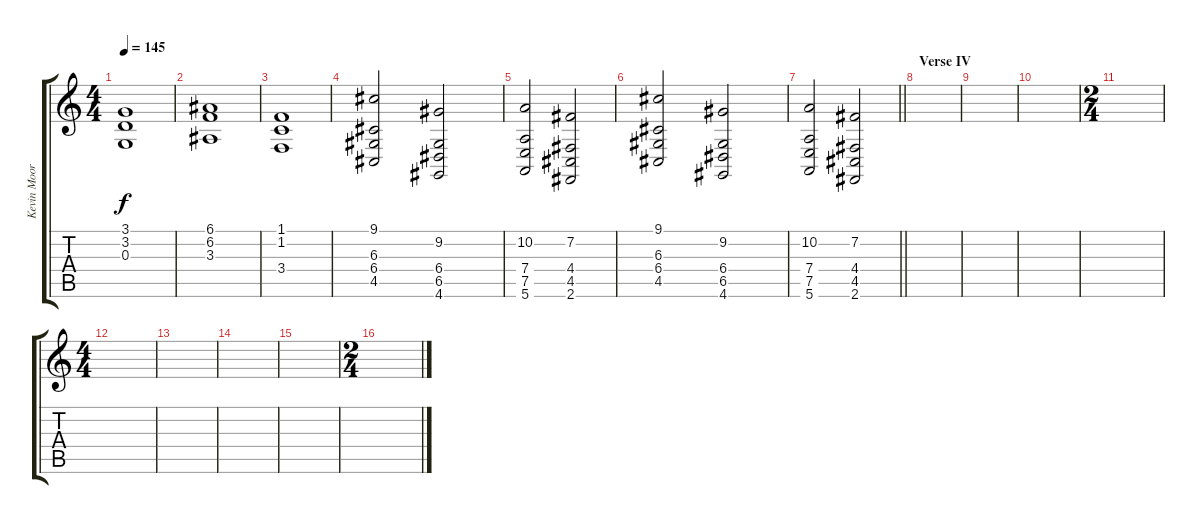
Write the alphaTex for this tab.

\track ("Kevin Moore" "Kevin Moor") {instrument lead2sawtooth}
\staff {score tabs}
\tuning (E4 B3 G3 D3 A2 E2) {hide}
\ts (4 4)
\tempo 145
\clef g2
\ks c
(3.1 3.2 0.3).1{dy f} |
(6.1 6.2 3.3).1 |
(1.1 1.2 3.4).1 |
(9.1 6.3 6.4 4.5).2 (9.2 6.4 6.5 4.6).2 |
(10.2 7.4 7.5 5.6).2 (7.2 4.4 4.5 2.6).2 |
(9.1 6.3 6.4 4.5).2 (9.2 6.4 6.5 4.6).2 |
\barLineRight lightlight
(10.2 7.4 7.5 5.6).2 (7.2 4.4 4.5 2.6).2 |
\section ("" "Verse IV")
|
|
|
\ts (2 4)
|
\ts (4 4)
|
|
|
|
\ts (2 4)
